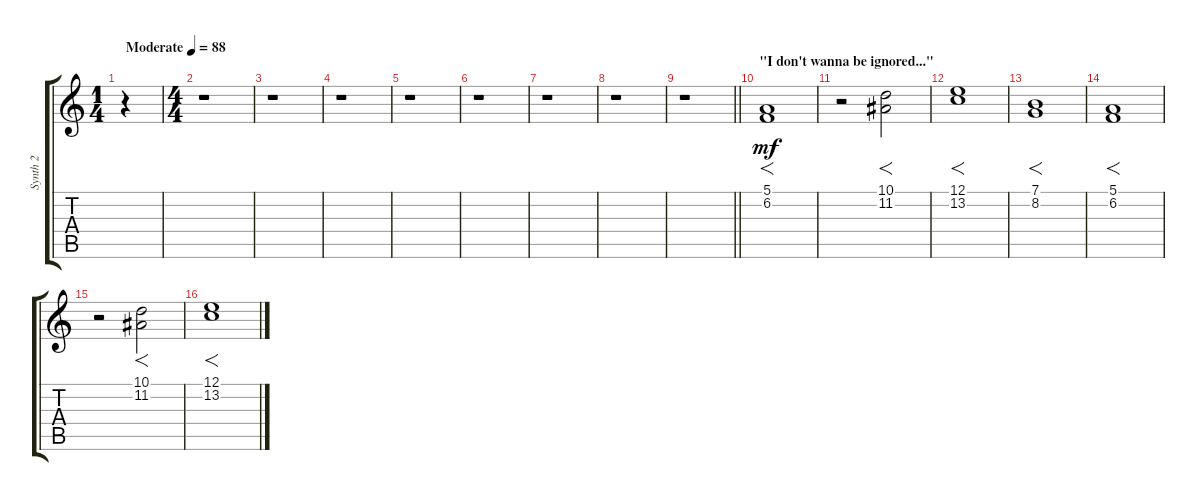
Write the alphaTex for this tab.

\track ("Synth 2" "Synth 2") {instrument lead2sawtooth}
\staff {score tabs}
\tuning (E4 B3 G3 D3 A2 E2) {hide}
\ts (1 4)
\tempo (88 "Moderate")
\clef g2
\ks c
r.4{dy mf instrument lead2sawtooth} |
\ts (4 4)
r.1 |
r.1 |
r.1 |
r.1 |
r.1 |
r.1 |
r.1 |
\barLineRight lightlight
r.1 |
\section ("" "\"I don't wanna be ignored...\"")
(5.1 6.2).1{f} |
r.2 (10.1 11.2).2{f} |
(12.1 13.2).1{f} |
(7.1 8.2).1{f} |
(5.1 6.2).1{f} |
r.2 (10.1 11.2).2{f} |
(12.1 13.2).1{f}
